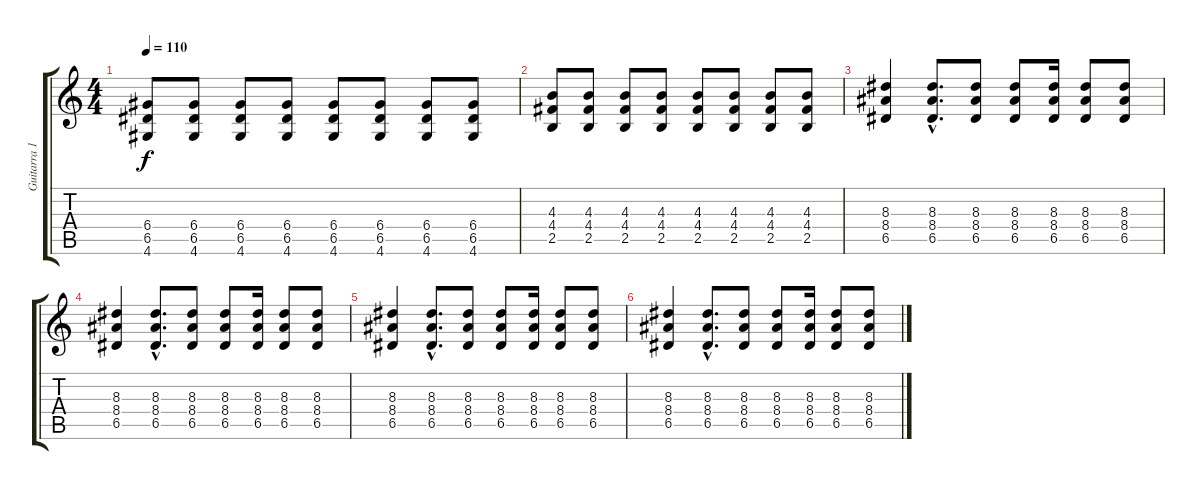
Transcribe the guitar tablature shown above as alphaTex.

\track ("Guitarra 1" "Guitarra 1") {instrument electricguitarclean}
\staff {score tabs}
\tuning (E4 B3 G3 D3 A2 E2) {hide}
\ts (4 4)
\tempo 110
\clef g2
\ks c
(6.4 6.5 4.6).8{dy f} (6.4 6.5 4.6).8 (6.4 6.5 4.6).8 (6.4 6.5 4.6).8 (6.4 6.5 4.6).8 (6.4 6.5 4.6).8 (6.4 6.5 4.6).8 (6.4 6.5 4.6).8 |
(4.3 4.4 2.5).8 (4.3 4.4 2.5).8 (4.3 4.4 2.5).8 (4.3 4.4 2.5).8 (4.3 4.4 2.5).8 (4.3 4.4 2.5).8 (4.3 4.4 2.5).8 (4.3 4.4 2.5).8 |
(8.3 8.4 6.5).4{volume 7} (8.3{hac} 8.4{hac} 6.5{hac}).8{d} (8.3 8.4 6.5).8 (8.3 8.4 6.5).8 (8.3 8.4 6.5).16 (8.3 8.4 6.5).8 (8.3 8.4 6.5).8 |
(8.3 8.4 6.5).4 (8.3{hac} 8.4{hac} 6.5{hac}).8{d} (8.3 8.4 6.5).8 (8.3 8.4 6.5).8 (8.3 8.4 6.5).16 (8.3 8.4 6.5).8 (8.3 8.4 6.5).8 |
(8.3 8.4 6.5).4{volume 7} (8.3{hac} 8.4{hac} 6.5{hac}).8{d} (8.3 8.4 6.5).8 (8.3 8.4 6.5).8 (8.3 8.4 6.5).16 (8.3 8.4 6.5).8 (8.3 8.4 6.5).8 |
(8.3 8.4 6.5).4 (8.3{hac} 8.4{hac} 6.5{hac}).8{d} (8.3 8.4 6.5).8 (8.3 8.4 6.5).8 (8.3 8.4 6.5).16 (8.3 8.4 6.5).8 (8.3 8.4 6.5).8
